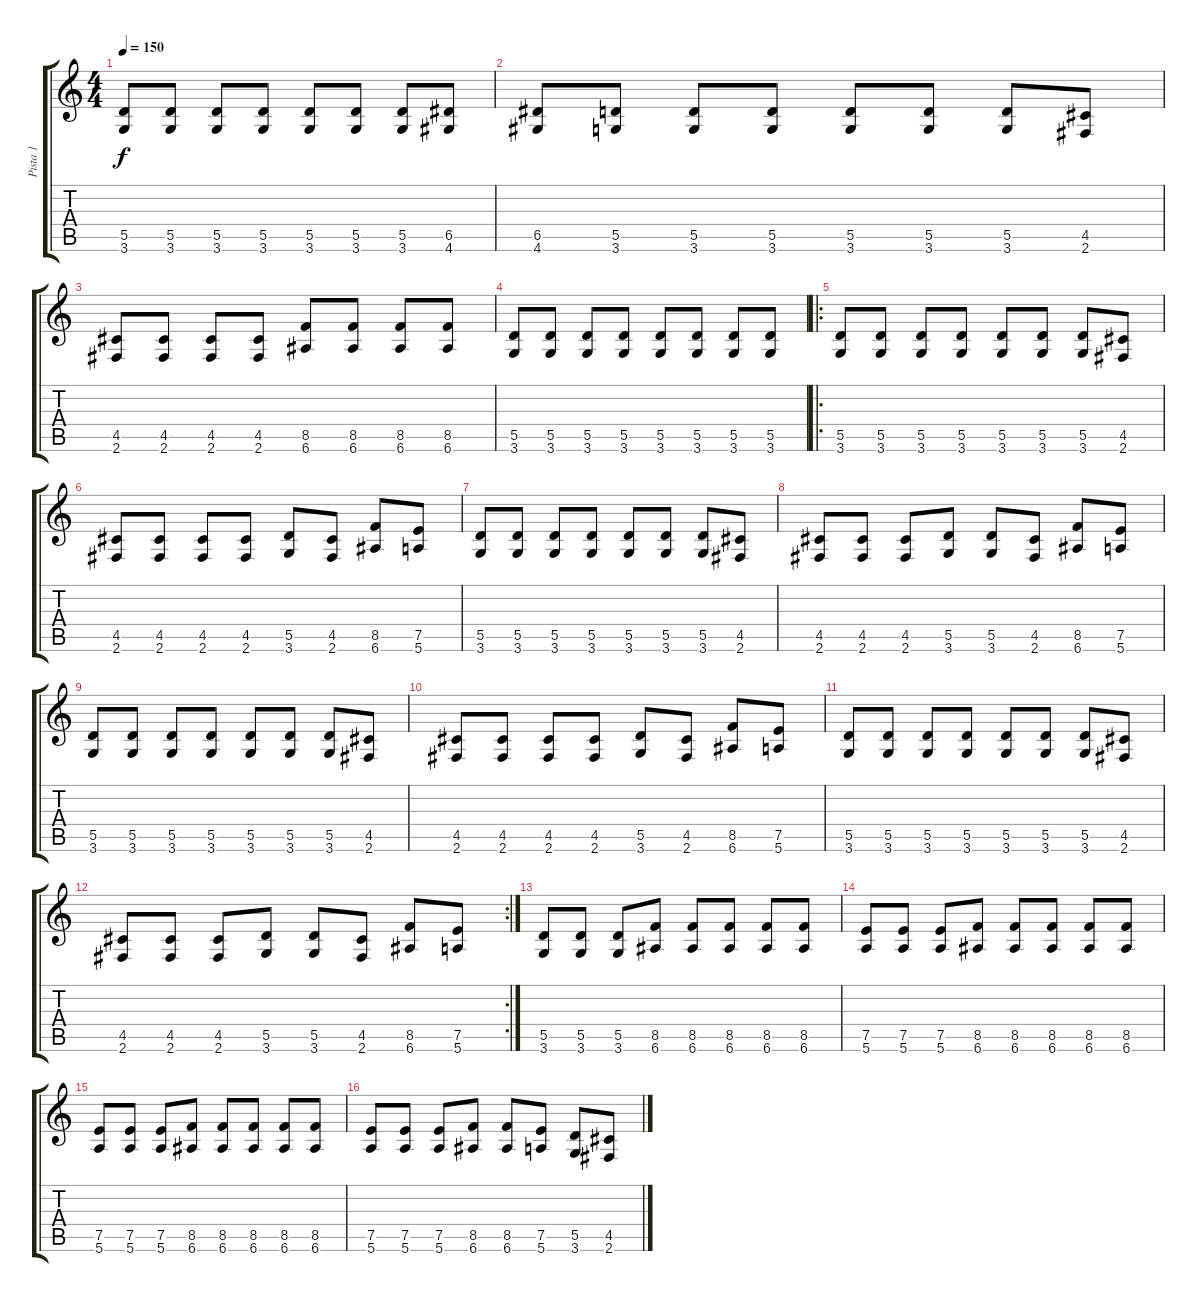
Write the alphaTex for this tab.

\track ("Pista 1" "Pista 1") {instrument overdrivenguitar}
\staff {score tabs}
\tuning (E4 B3 G3 D3 A2 E2) {hide}
\ts (4 4)
\tempo 150
\clef g2
\ks c
(5.5 3.6).8{dy f} (5.5 3.6).8 (5.5 3.6).8 (5.5 3.6).8 (5.5 3.6).8 (5.5 3.6).8 (5.5 3.6).8 (6.5 4.6).8 |
(6.5 4.6).8 (5.5 3.6).8 (5.5 3.6).8 (5.5 3.6).8 (5.5 3.6).8 (5.5 3.6).8 (5.5 3.6).8 (4.5 2.6).8 |
(4.5 2.6).8 (4.5 2.6).8 (4.5 2.6).8 (4.5 2.6).8 (8.5 6.6).8 (8.5 6.6).8 (8.5 6.6).8 (8.5 6.6).8 |
(5.5 3.6).8 (5.5 3.6).8 (5.5 3.6).8 (5.5 3.6).8 (5.5 3.6).8 (5.5 3.6).8 (5.5 3.6).8 (5.5 3.6).8 |
\ro
(5.5 3.6).8 (5.5 3.6).8 (5.5 3.6).8 (5.5 3.6).8 (5.5 3.6).8 (5.5 3.6).8 (5.5 3.6).8 (4.5 2.6).8 |
(4.5 2.6).8 (4.5 2.6).8 (4.5 2.6).8 (4.5 2.6).8 (5.5 3.6).8 (4.5 2.6).8 (8.5 6.6).8 (7.5 5.6).8 |
(5.5 3.6).8 (5.5 3.6).8 (5.5 3.6).8 (5.5 3.6).8 (5.5 3.6).8 (5.5 3.6).8 (5.5 3.6).8 (4.5 2.6).8 |
(4.5 2.6).8 (4.5 2.6).8 (4.5 2.6).8 (5.5 3.6).8 (5.5 3.6).8 (4.5 2.6).8 (8.5 6.6).8 (7.5 5.6).8 |
(5.5 3.6).8 (5.5 3.6).8 (5.5 3.6).8 (5.5 3.6).8 (5.5 3.6).8 (5.5 3.6).8 (5.5 3.6).8 (4.5 2.6).8 |
(4.5 2.6).8 (4.5 2.6).8 (4.5 2.6).8 (4.5 2.6).8 (5.5 3.6).8 (4.5 2.6).8 (8.5 6.6).8 (7.5 5.6).8 |
(5.5 3.6).8 (5.5 3.6).8 (5.5 3.6).8 (5.5 3.6).8 (5.5 3.6).8 (5.5 3.6).8 (5.5 3.6).8 (4.5 2.6).8 |
\rc 2
(4.5 2.6).8 (4.5 2.6).8 (4.5 2.6).8 (5.5 3.6).8 (5.5 3.6).8 (4.5 2.6).8 (8.5 6.6).8 (7.5 5.6).8 |
(5.5 3.6).8 (5.5 3.6).8 (5.5 3.6).8 (8.5 6.6).8 (8.5 6.6).8 (8.5 6.6).8 (8.5 6.6).8 (8.5 6.6).8 |
(7.5 5.6).8 (7.5 5.6).8 (7.5 5.6).8 (8.5 6.6).8 (8.5 6.6).8 (8.5 6.6).8 (8.5 6.6).8 (8.5 6.6).8 |
(7.5 5.6).8 (7.5 5.6).8 (7.5 5.6).8 (8.5 6.6).8 (8.5 6.6).8 (8.5 6.6).8 (8.5 6.6).8 (8.5 6.6).8 |
(7.5 5.6).8 (7.5 5.6).8 (7.5 5.6).8 (8.5 6.6).8 (8.5 6.6).8 (7.5 5.6).8 (5.5 3.6).8 (4.5 2.6).8
